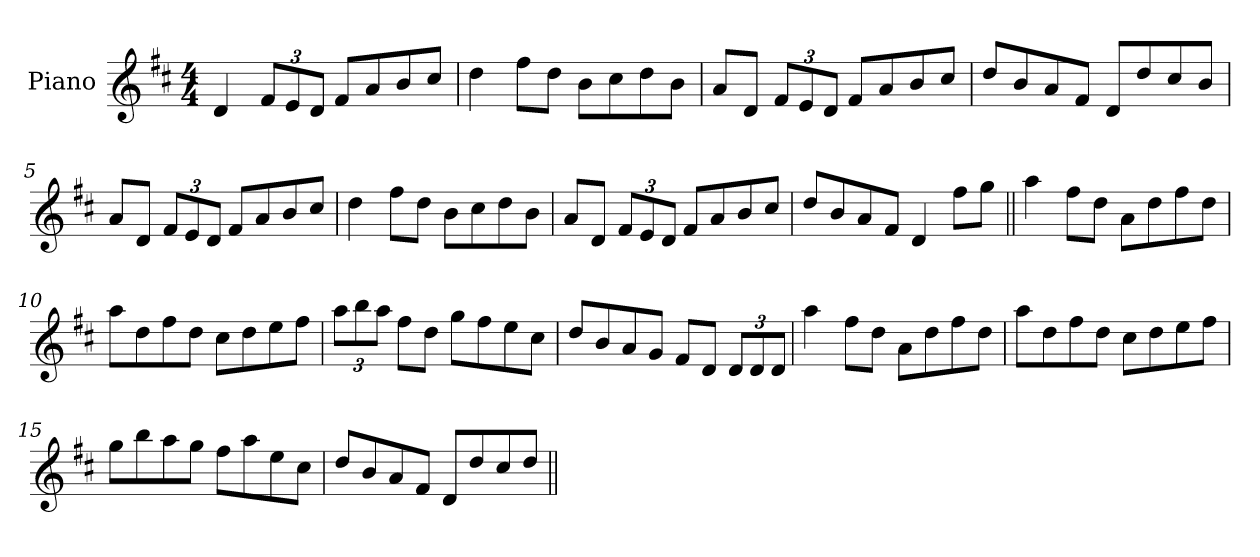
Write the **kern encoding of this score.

**kern
*part1
*staff1
*I"Piano
*I'Pno
*clefG2
*k[f#c#]
*D:
*M4/4
=1
4d/
12f#/L
12e/
12d/J
8f#/L
8a/
8b/
8cc#/J
=2
4dd\
8ff#\L
8dd\J
8b\L
8cc#\
8dd\
8b\J
=3
8a/L
8d/J
12f#/L
12e/
12d/J
8f#/L
8a/
8b/
8cc#/J
=4
8dd/L
8b/
8a/
8f#/J
8d/L
8dd/
8cc#/
8b/J
=5
8a/L
8d/J
12f#/L
12e/
12d/J
8f#/L
8a/
8b/
8cc#/J
=6
4dd\
8ff#\L
8dd\J
8b\L
8cc#\
8dd\
8b\J
=7
8a/L
8d/J
12f#/L
12e/
12d/J
8f#/L
8a/
8b/
8cc#/J
=8
8dd/L
8b/
8a/
8f#/J
4d/
8ff#\L
8gg\J
=9||
4aa\
8ff#\L
8dd\J
8a\L
8dd\
8ff#\
8dd\J
=10
8aa\L
8dd\
8ff#\
8dd\J
8cc#\L
8dd\
8ee\
8ff#\J
=11
12aa\L
12bb\
12aa\J
8ff#\L
8dd\J
8gg\L
8ff#\
8ee\
8cc#\J
=12
8dd/L
8b/
8a/
8g/J
8f#/L
8d/J
12d/L
12d/
12d/J
=13
4aa\
8ff#\L
8dd\J
8a\L
8dd\
8ff#\
8dd\J
=14
8aa\L
8dd\
8ff#\
8dd\J
8cc#\L
8dd\
8ee\
8ff#\J
=15
8gg\L
8bb\
8aa\
8gg\J
8ff#\L
8aa\
8ee\
8cc#\J
=16
8dd/L
8b/
8a/
8f#/J
8d/L
8dd/
8cc#/
8dd/J
=||
*-
